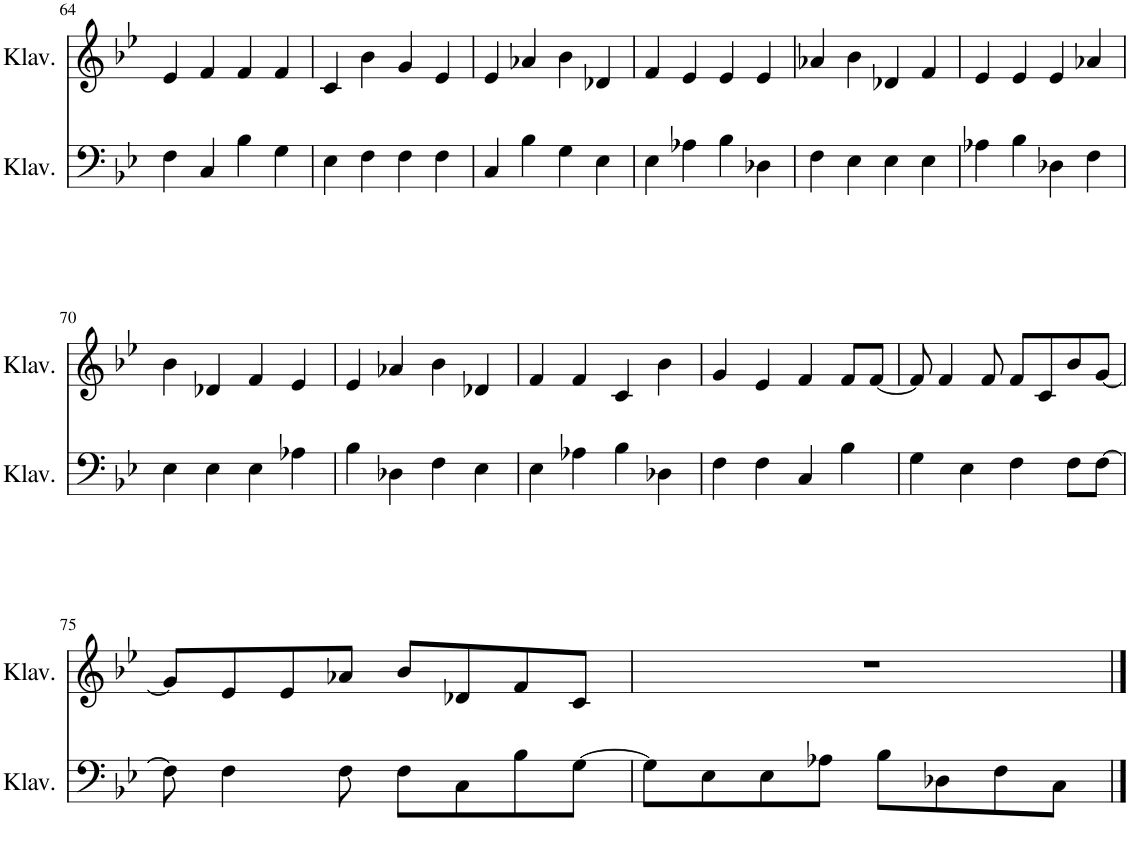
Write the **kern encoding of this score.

**kern	**kern
*part2	*part1
*staff2	*staff1
*I"Klavier	*I"Klavier
*I'Klav.	*I'Klav.
!!LO:PB:g=z
*clefF4	*clefG2
*k[b-e-]	*k[b-e-]
*M4/4	*M4/4
=64	=64
4F\	4e-/
4C/	4f/
4B-\	4f/
4G\	4f/
=65	=65
4E-\	4c/
4F\	4b-\
4F\	4g/
4F\	4e-/
=66	=66
4C/	4e-/
4B-\	4a-X/
4G\	4b-\
4E-\	4d-X/
=67	=67
4E-\	4f/
4A-X\	4e-/
4B-\	4e-/
4D-X\	4e-/
=68	=68
4F\	4a-X/
4E-\	4b-\
4E-\	4d-X/
4E-\	4f/
=69	=69
4A-X\	4e-/
4B-\	4e-/
4D-X\	4e-/
4F\	4a-X/
!!LO:LB:g=z
=70	=70
4E-\	4b-\
4E-\	4d-X/
4E-\	4f/
4A-X\	4e-/
=71	=71
4B-\	4e-/
4D-X\	4a-X/
4F\	4b-\
4E-\	4d-X/
=72	=72
4E-\	4f/
4A-X\	4f/
4B-\	4c/
4D-X\	4b-\
=73	=73
4F\	4g/
4F\	4e-/
4C/	4f/
4B-\	8f/L
.	[8f/J
=74	=74
4G\	8f/]
.	4f/
4E-\	.
.	8f/
4F\	8f/L
.	8c/
8F\L	8b-/
[8F\J	[8g/J
!!LO:LB:g=z
=75	=75
8F\]	8g/L]
4F\	8e-/
.	8e-/
8F\	8a-X/J
8F\L	8b-/L
8C\	8d-X/
8B-\	8f/
[8G\J	8c/J
=76	=76
8G\L]	1r
8E-\	.
8E-\	.
8A-X\J	.
8B-\L	.
8D-X\	.
8F\	.
8C\J	.
==	==
*-	*-
